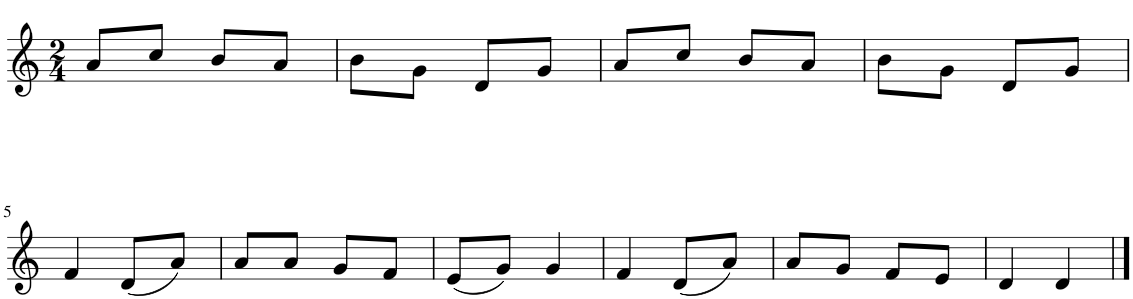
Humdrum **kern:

**kern
*part1
*staff1
*I"Choir
*I'Ch
*clefG2
*k[]
*M2/4
=1
8a/L
8cc/J
8b/L
8a/J
=2
8b\L
8g\J
8d/L
8g/J
=3
8a/L
8cc/J
8b/L
8a/J
=4
8b\L
8g\J
8d/L
8g/J
!!LO:LB:g=z
=5
4f/
(8d/L
8a/J)
=6
8a/L
8a/J
8g/L
8f/J
=7
(8e/L
8g/J)
4g/
=8
4f/
(8d/L
8a/J)
=9
8a/L
8g/J
8f/L
8e/J
=10
4d/
4d/
==
*-
